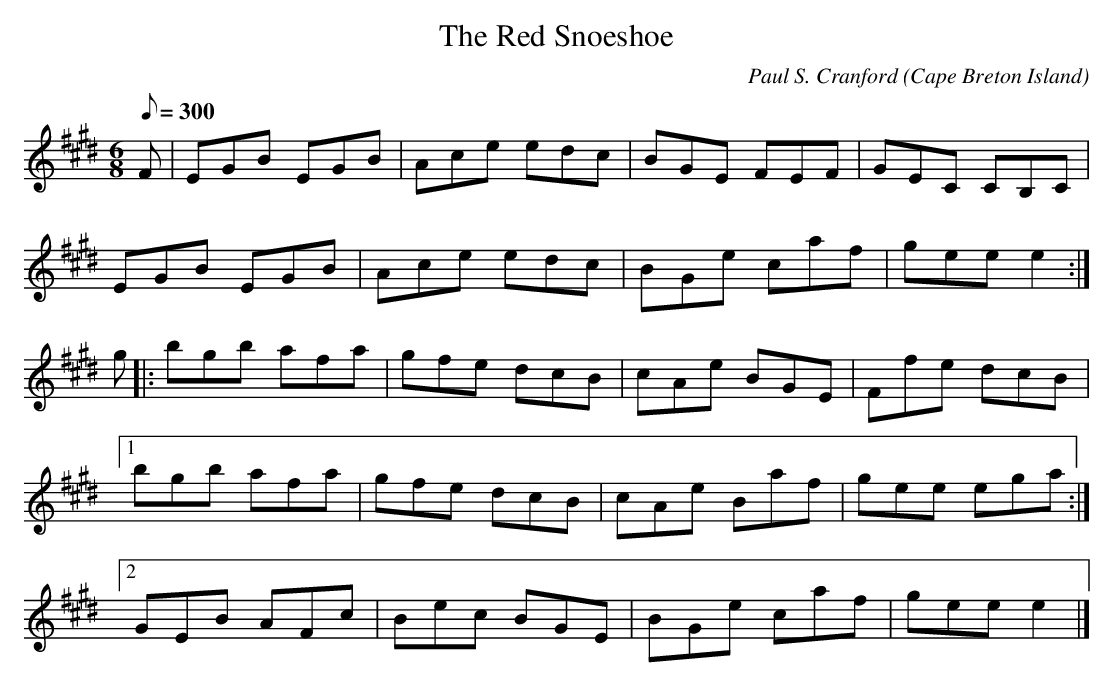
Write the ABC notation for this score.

X:1
T:The Red Snoeshoe
C:Paul S. Cranford
O:Cape Breton Island
L:1/8
Q:300
M:6/8
K:E
F|EGB EGB|Ace edc|BGE FEF|GEC CB,C|
EGB EGB|Ace edc|BGe caf|gee e2:|
g|:bgb afa|gfe dcB|cAe BGE|Ffe dcB|
[1bgb afa|gfe dcB|cAe Baf|gee ega:|
[2GEB AFc|Bec BGE|BGe caf|gee e2|]
